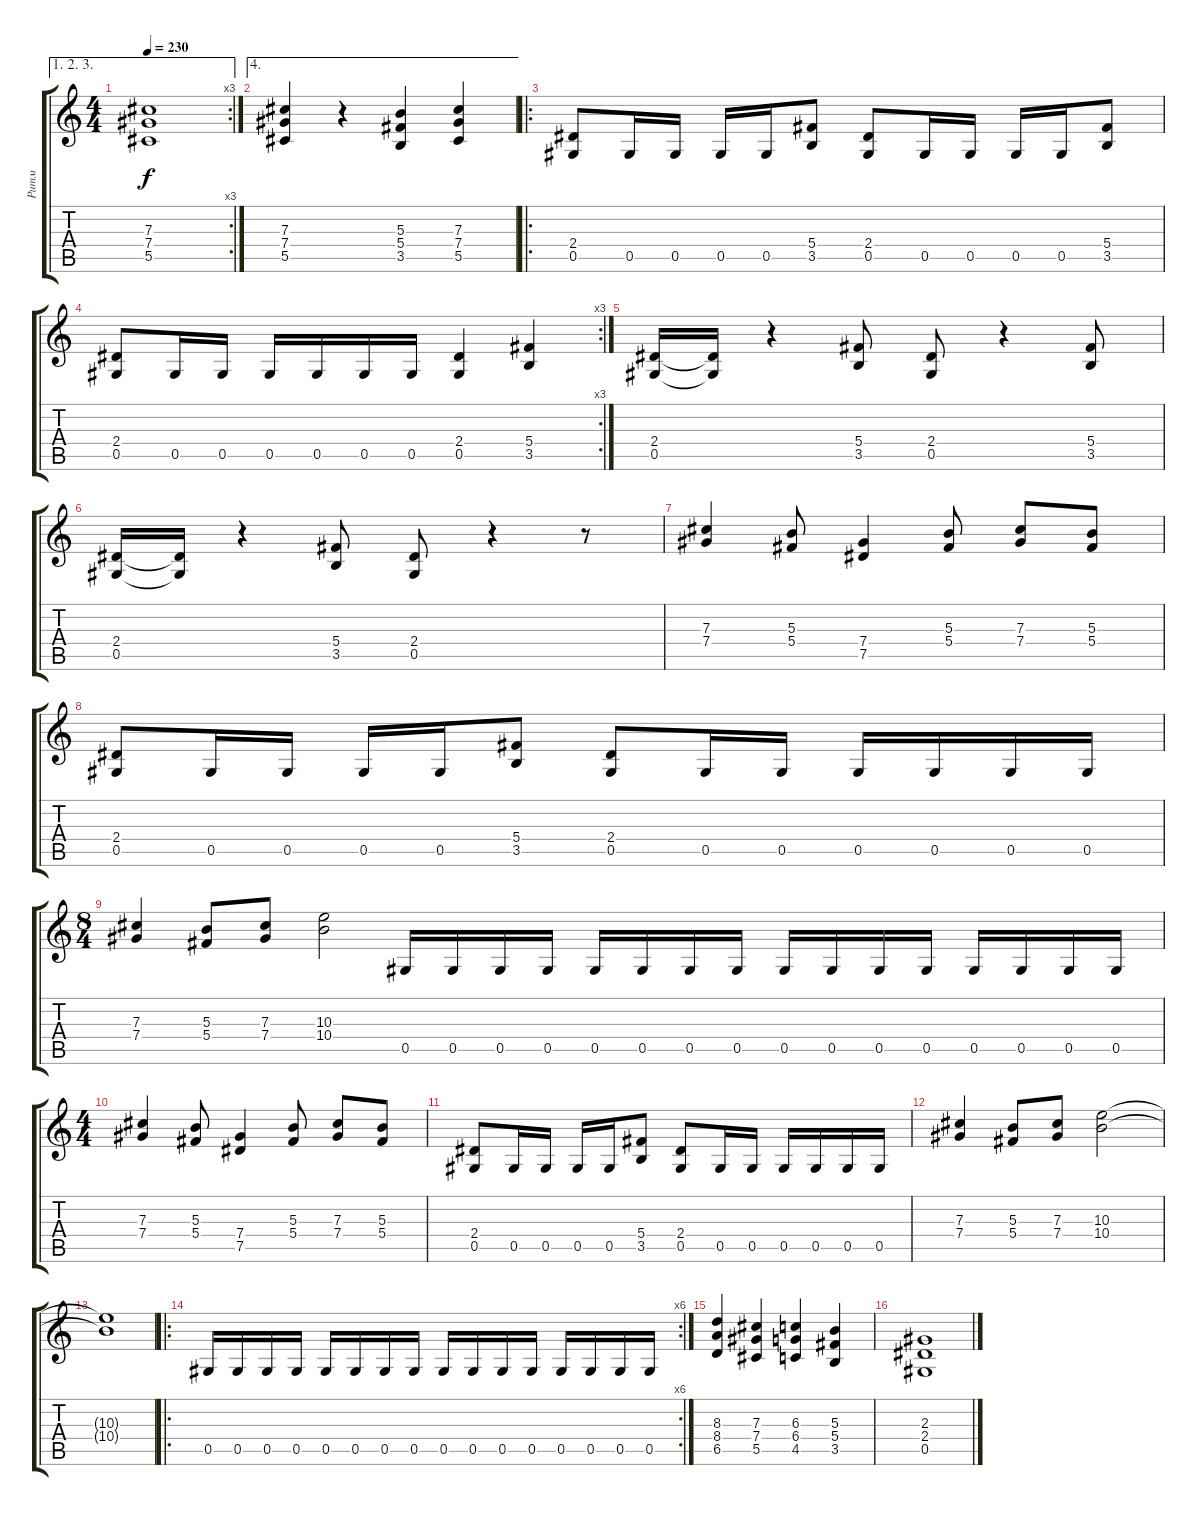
\track ("Ритм" "Ритм") {instrument distortionguitar}
\staff {score tabs}
\tuning (Eb4 Bb3 Gb3 Db3 Ab2 Eb2) {hide}
\ae (1 2 3)
\rc 3
\ts (4 4)
\tempo 230
\clef g2
\ks c
(7.3 7.4 5.5).1{dy f} |
\ae 4
(7.3 7.4 5.5).4 r.4 (5.3 5.4 3.5).4 (7.3 7.4 5.5).4 |
\ro
(2.4 0.5).8 0.5.16 0.5.16 0.5.16 0.5.16 (5.4 3.5).8 (2.4 0.5).8 0.5.16 0.5.16 0.5.16 0.5.16 (5.4 3.5).8 |
\rc 3
(2.4 0.5).8 0.5.16 0.5.16 0.5.16 0.5.16 0.5.16 0.5.16 (2.4 0.5).4 (5.4 3.5).4 |
(2.4 0.5).16 (2.4{t} 0.5{t}).16 r.4 (5.4 3.5).8 (2.4 0.5).8 r.4 (5.4 3.5).8 |
(2.4 0.5).16 (2.4{t} 0.5{t}).16 r.4 (5.4 3.5).8 (2.4 0.5).8 r.4 r.8 |
(7.3 7.4).4 (5.3 5.4).8 (7.4 7.5).4 (5.3 5.4).8 (7.3 7.4).8 (5.3 5.4).8 |
(2.4 0.5).8 0.5.16 0.5.16 0.5.16 0.5.16 (5.4 3.5).8 (2.4 0.5).8 0.5.16 0.5.16 0.5.16 0.5.16 0.5.16 0.5.16 |
\ts (8 4)
(7.3 7.4).4 (5.3 5.4).8 (7.3 7.4).8 (10.3 10.4).2 0.5.16 0.5.16 0.5.16 0.5.16 0.5.16 0.5.16 0.5.16 0.5.16 0.5.16 0.5.16 0.5.16 0.5.16 0.5.16 0.5.16 0.5.16 0.5.16 |
\ts (4 4)
(7.3 7.4).4 (5.3 5.4).8 (7.4 7.5).4 (5.3 5.4).8 (7.3 7.4).8 (5.3 5.4).8 |
(2.4 0.5).8 0.5.16 0.5.16 0.5.16 0.5.16 (5.4 3.5).8 (2.4 0.5).8 0.5.16 0.5.16 0.5.16 0.5.16 0.5.16 0.5.16 |
(7.3 7.4).4 (5.3 5.4).8 (7.3 7.4).8 (10.3 10.4).2 |
(10.3{t} 10.4{t}).1 |
\ro
\rc 6
0.5.16 0.5.16 0.5.16 0.5.16 0.5.16 0.5.16 0.5.16 0.5.16 0.5.16 0.5.16 0.5.16 0.5.16 0.5.16 0.5.16 0.5.16 0.5.16 |
(8.3 8.4 6.5).4 (7.3 7.4 5.5).4 (6.3 6.4 4.5).4 (5.3 5.4 3.5).4 |
(2.3 2.4 0.5).1
